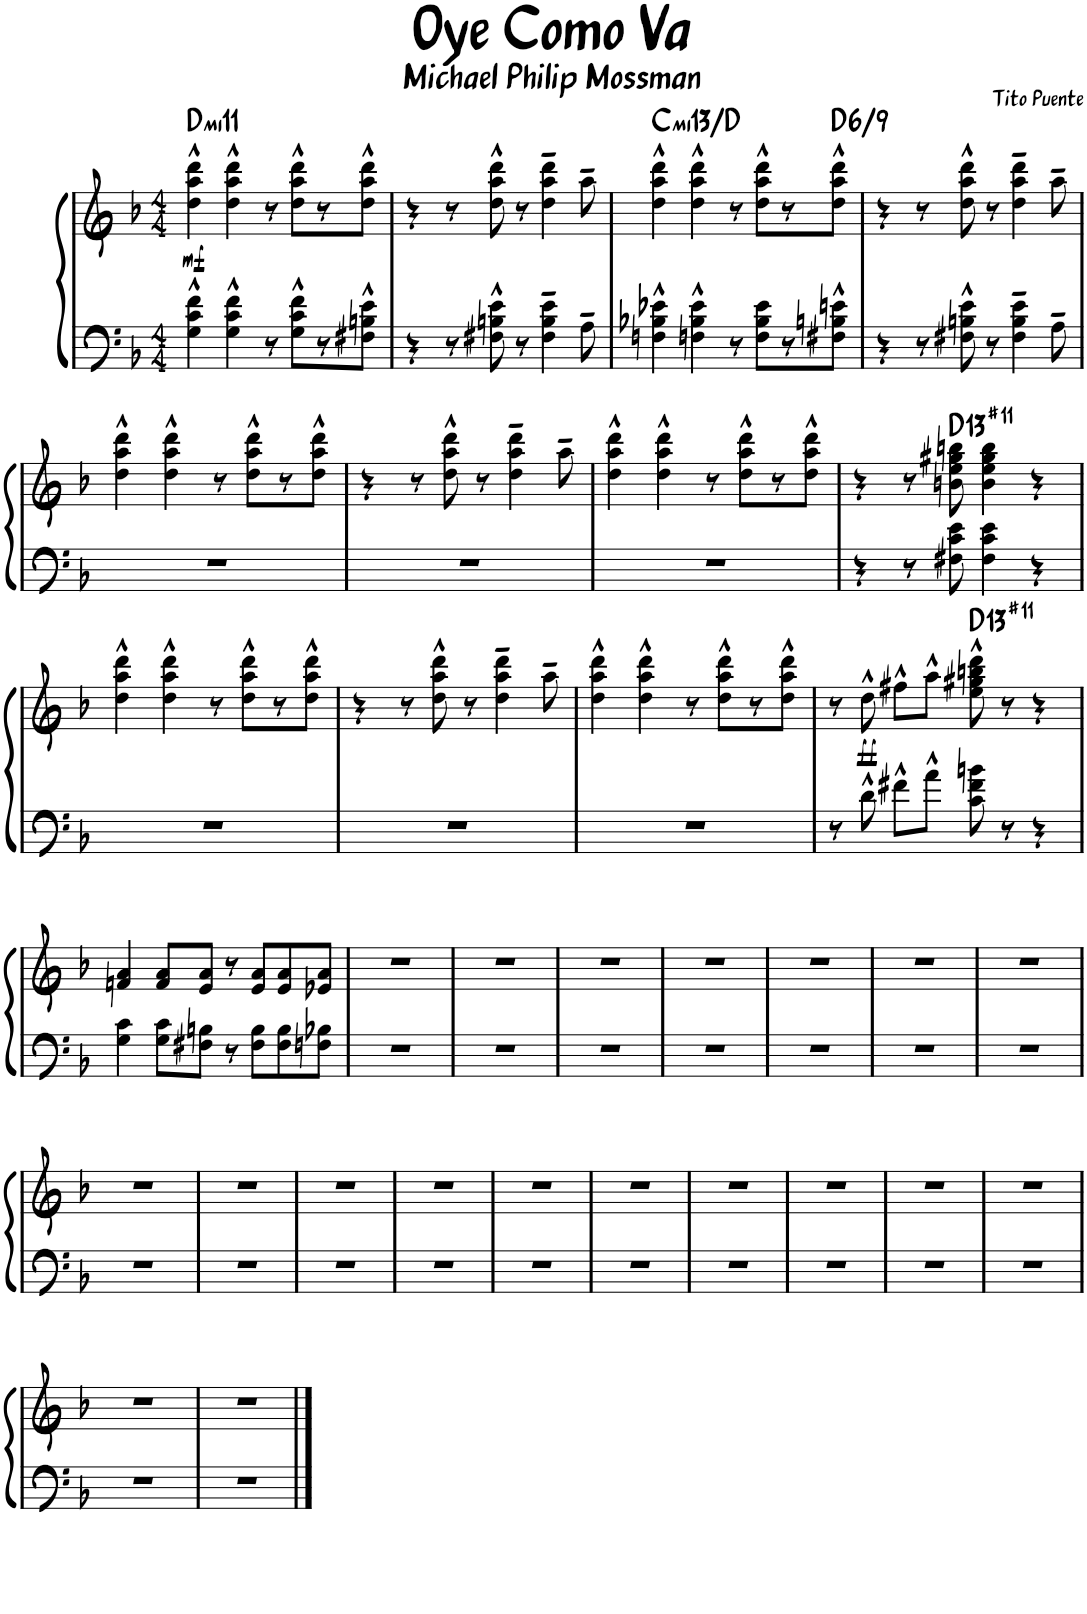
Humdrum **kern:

**kern	**kern	**dynam	**harte
*part1	*part1	*part1	*part1
*staff2	*staff1	*staff1/2	*
*I"Piano	*	*	*
*I'Piano	*	*	*
*clefF4	*clefG2	*	*
*k[b-]	*k[b-]	*	*
*M4/4	*M4/4	*	*
=1	=1	=1	=1
!	!	!LO:DY:b	!LO:H:kt=mi11
4G\^^ 4c\^^ 4f\^^	4dd\^^ 4aa\^^ 4ddd\^^	mf	D:min9(11)
4G\^^ 4c\^^ 4f\^^	4dd\^^ 4aa\^^ 4ddd\^^	.	.
8r	8r	.	.
8G\^^ 8c\^^ 8f\^^L	8dd\^^ 8aa\^^ 8ddd\^^L	.	.
8r	8r	.	.
8F#X\^^ 8Bn\^^ 8e\^^J	8dd\^^ 8aa\^^ 8ddd\^^J	.	.
=2	=2	=2	=2
4r	4r	.	.
8r	8r	.	.
8F#X\^^ 8Bn\^^ 8e\^^	8dd\^^ 8aa\^^ 8ddd\^^	.	.
8r	8r	.	.
4F#\~ 4B\~ 4e\~	4dd\~ 4aa\~ 4ddd\~	.	.
8A~\	8aa~\	.	.
=3	=3	=3	=3
!	!	!	!LO:H:kt=mi13
4Fn\^^ 4B-X\^^ 4e-X\^^	4dd\^^ 4aa\^^ 4ddd\^^	.	C:min9(11,13)/2
4Fn\^^ 4B-\^^ 4e-\^^	4dd\^^ 4aa\^^ 4ddd\^^	.	.
8r	8r	.	.
8F\ 8B-\ 8e-\L	8dd\^^ 8aa\^^ 8ddd\^^L	.	.
8r	8r	.	.
!	!	!	!LO:H:kt=/6
8F#X\^^ 8Bn\^^ 8en\^^J	8dd\^^ 8aa\^^ 8ddd\^^J	.	D:maj6(9)
=4	=4	=4	=4
4r	4r	.	.
8r	8r	.	.
8F#X\^^ 8Bn\^^ 8e\^^	8dd\^^ 8aa\^^ 8ddd\^^	.	.
8r	8r	.	.
4F#\~ 4B\~ 4e\~	4dd\~ 4aa\~ 4ddd\~	.	.
8A~\	8aa~\	.	.
!!LO:LB:g=z
=5	=5	=5	=5
1r	4dd\^^ 4aa\^^ 4ddd\^^	.	.
.	4dd\^^ 4aa\^^ 4ddd\^^	.	.
.	8r	.	.
.	8dd\^^ 8aa\^^ 8ddd\^^L	.	.
.	8r	.	.
.	8dd\^^ 8aa\^^ 8ddd\^^J	.	.
=6	=6	=6	=6
1r	4r	.	.
.	8r	.	.
.	8dd\^^ 8aa\^^ 8ddd\^^	.	.
.	8r	.	.
.	4dd\~ 4aa\~ 4ddd\~	.	.
.	8aa~\	.	.
=7	=7	=7	=7
1r	4dd\^^ 4aa\^^ 4ddd\^^	.	.
.	4dd\^^ 4aa\^^ 4ddd\^^	.	.
.	8r	.	.
.	8dd\^^ 8aa\^^ 8ddd\^^L	.	.
.	8r	.	.
.	8dd\^^ 8aa\^^ 8ddd\^^J	.	.
=8	=8	=8	=8
4r	4r	.	.
8r	8r	.	.
!	!	!	!LO:H:kt=13
8F#X\ 8c\ 8e\	8bn\ 8ee\ 8gg#X\ 8bbn\	.	D:(3,5,b7,9,#11,13)
4F#\ 4c\ 4e\	4b\ 4ee\ 4gg#\ 4bb\	.	.
4r	4r	.	.
!!LO:LB:g=z
=9	=9	=9	=9
1r	4dd\^^ 4aa\^^ 4ddd\^^	.	.
.	4dd\^^ 4aa\^^ 4ddd\^^	.	.
.	8r	.	.
.	8dd\^^ 8aa\^^ 8ddd\^^L	.	.
.	8r	.	.
.	8dd\^^ 8aa\^^ 8ddd\^^J	.	.
=10	=10	=10	=10
1r	4r	.	.
.	8r	.	.
.	8dd\^^ 8aa\^^ 8ddd\^^	.	.
.	8r	.	.
.	4dd\~ 4aa\~ 4ddd\~	.	.
.	8aa~\	.	.
=11	=11	=11	=11
1r	4dd\^^ 4aa\^^ 4ddd\^^	.	.
.	4dd\^^ 4aa\^^ 4ddd\^^	.	.
.	8r	.	.
.	8dd\^^ 8aa\^^ 8ddd\^^L	.	.
.	8r	.	.
.	8dd\^^ 8aa\^^ 8ddd\^^J	.	.
=12	=12	=12	=12
8r	8r	.	.
!	!	!LO:DY:b	!
8d^^\	8dd^^\	ff	.
8f#X^^\L	8ff#X^^\L	.	.
8a^^\J	8aa^^\J	.	.
!	!	!	!LO:H:kt=13
8c\ 8f#\ 8bn\	8ee\^^ 8gg#X\^^ 8bbn\^^ 8ddd\^^	.	D:(3,5,b7,9,#11,13)
8r	8r	.	.
4r	4r	.	.
!!LO:LB:g=z
=13	=13	=13	=13
4G\ 4c\	4fn/ 4a/	.	.
8G\ 8c\L	8f/ 8a/L	.	.
8F#X\ 8Bn\J	8e/ 8a/J	.	.
8r	8r	.	.
8F#\ 8B\L	8e/ 8a/L	.	.
8F#\ 8B\	8e/ 8a/	.	.
8Fn\ 8B-X\J	8e-X/ 8a/J	.	.
=14	=14	=14	=14
1r	1r	.	.
=15	=15	=15	=15
1r	1r	.	.
=16	=16	=16	=16
1r	1r	.	.
=17	=17	=17	=17
1r	1r	.	.
=18	=18	=18	=18
1r	1r	.	.
=19	=19	=19	=19
1r	1r	.	.
=20	=20	=20	=20
1r	1r	.	.
!!LO:LB:g=z
=21	=21	=21	=21
1r	1r	.	.
=22	=22	=22	=22
1r	1r	.	.
=23	=23	=23	=23
1r	1r	.	.
=24	=24	=24	=24
1r	1r	.	.
=25	=25	=25	=25
1r	1r	.	.
=26	=26	=26	=26
1r	1r	.	.
=27	=27	=27	=27
1r	1r	.	.
=28	=28	=28	=28
1r	1r	.	.
=29	=29	=29	=29
1r	1r	.	.
=30	=30	=30	=30
1r	1r	.	.
!!LO:LB:g=z
=31	=31	=31	=31
1r	1r	.	.
=32	=32	=32	=32
1r	1r	.	.
==	==	==	==
*-	*-	*-	*-
